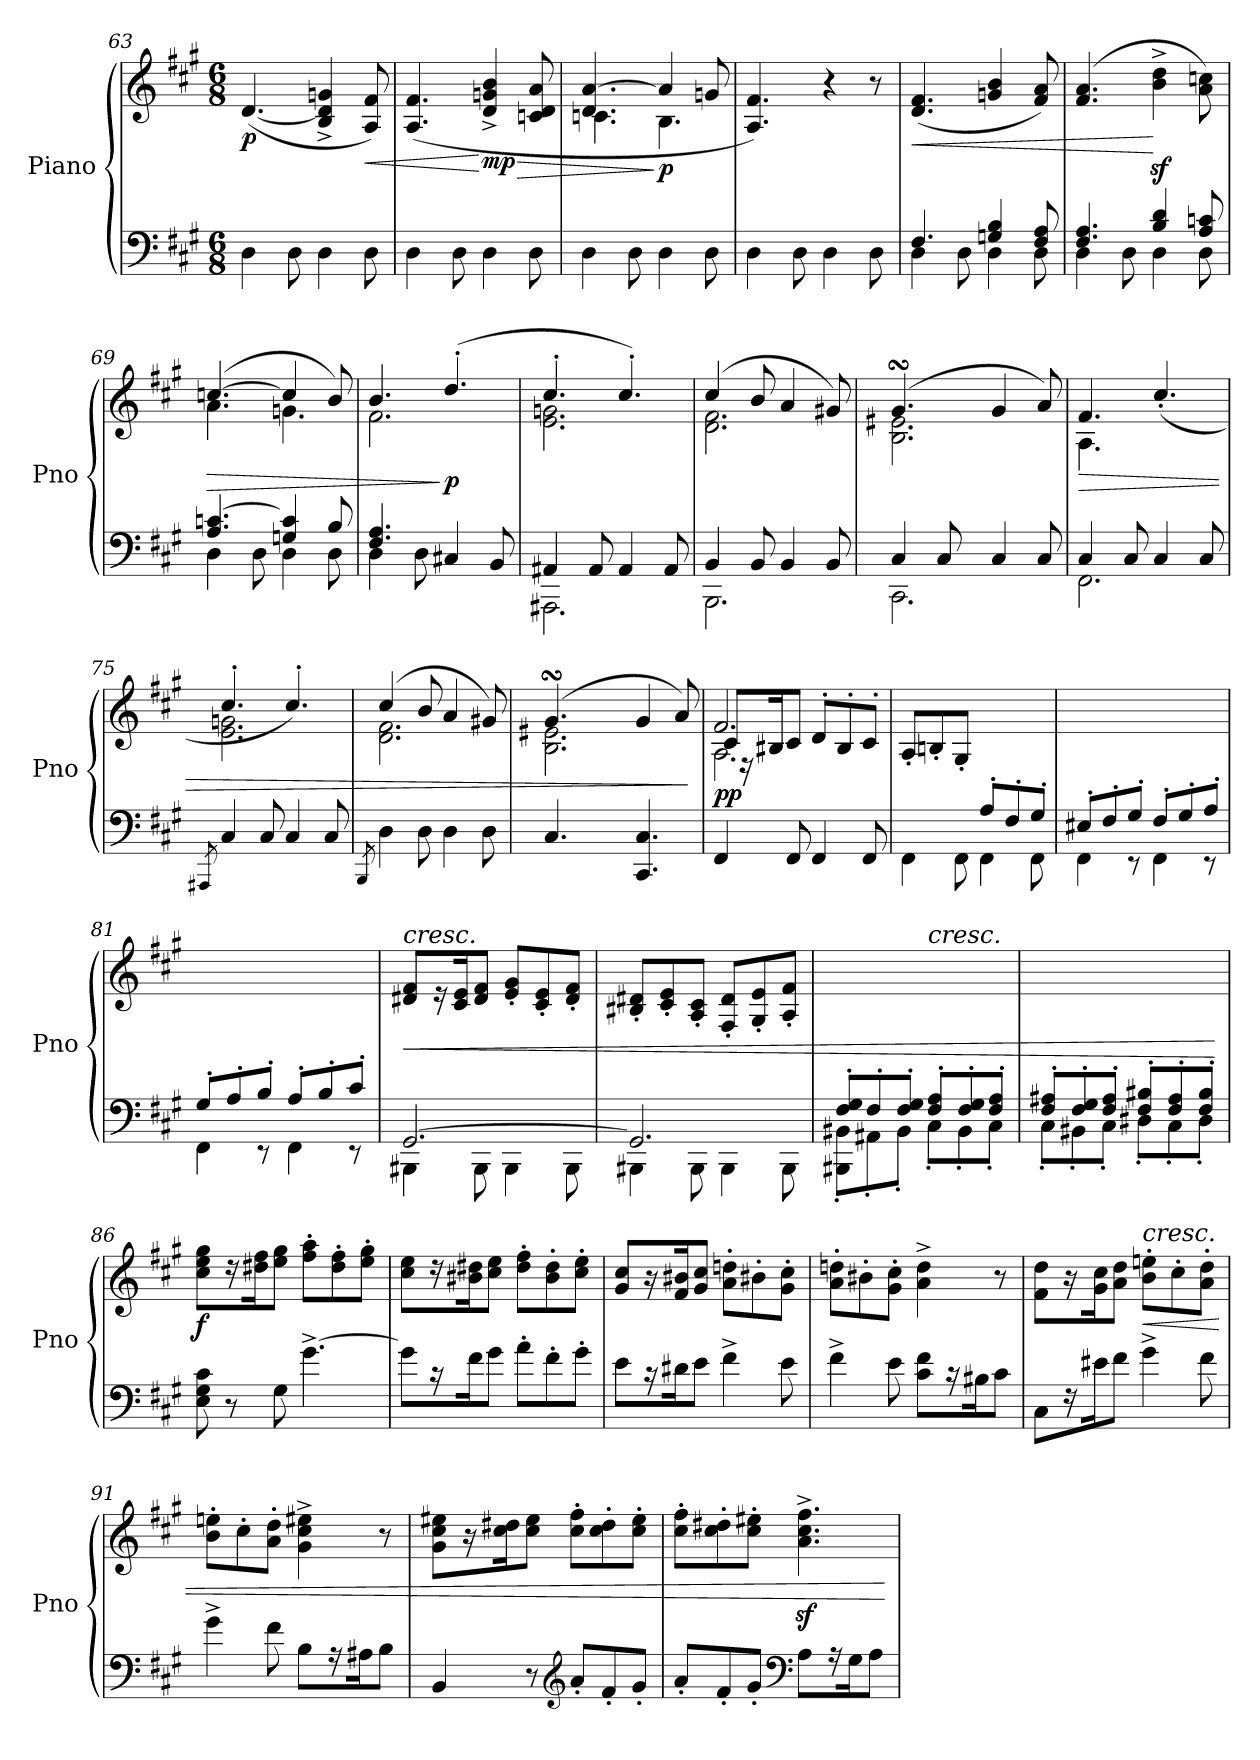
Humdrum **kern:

**kern	**kern	**dynam
*part1	*part1	*part1
*staff2	*staff1	*staff1/2
*I"Piano	*	*
*I'Pno	*	*
*clefF4	*clefG2	*
*k[f#c#g#]	*k[f#c#g#]	*
*M6/8	*M6/8	*
=63	=63	=63
!	!	!LO:DY:b
4D\	(>[4.d/	p
8D\	.	.
4D\	4B/^ 4d/]^ 4gn/^	.
!	!	!LO:HP:b
8D\	8A/ 8f#/)	<
=64	=64	=64
4D\	(4.A/ 4.f#/	.
8D\	.	.
!	!	!LO:HP:n=1:b
!	!	!LO:DY:n=1:b
4D\	4d/^ 4gn/^ 4b/^	[ > mp
8D\	8cn/ 8d/ 8a/	.
=65	=65	=65
*	*^	*
4D\	4.d/ [4.a/	4.cn\	.
8D\	.	.	.
!	!	!	!LO:DY:n=1:b
4D\	4a/]	4.B\	] p
8D\	8gn/	.	.
*	*v	*v	*
=66	=66	=66
4D\	4.A/ 4.f#/)	.
8D\	.	.
4D\	4r	.
8D\	8r	.
!!LO:LB:g=z
=67	=67	=67
*^	*	*
!	!	!	!LO:HP:b
4.F#/	4D\	(>4.d/ 4.f#/	<
.	8D\	.	.
4Gn/ 4B/	4D\	4gn/ 4b/	.
8F#/ 8A/	8D\	8f#/ 8a/)	.
=68	=68	=68	=68
4.F#/ 4.A/	4D\	(4.f#/ 4.a/	.
.	8D\	.	.
4B/ 4d/	4D\	4b\z<^ 4dd\z<^	[
8A/ 8cn/	8D\	8a\ 8ccn\)	.
=69	=69	=69	=69
!	!	!	!LO:HP:b
*	*	*^	*
4.A/ [4.cn/	4D\	([4.ccn/	4.a\	>
.	8D\	.	.	.
4Gn/ 4c/]	4D\	4cc/]	4.gn\	.
8B/	8D\	8b/)	.	.
=70	=70	=70	=70	=70
4.F#/ 4.A/	4D\	4.b/	2.f#\	.
.	8D\	.	.	.
!	!	!	!	!LO:DY:n=1:b
4C#X/	4.ryy	(4.dd'/	.	] p
8BB/	.	.	.	.
=71	=71	=71	=71	=71
4AA#X/	2.AAA#X\	4.cc#'/	2.e\ 2.gn\	.
8AA#/	.	.	.	.
4AA#/	.	4.cc#'/)	.	.
8AA#/	.	.	.	.
=72	=72	=72	=72	=72
4BB/	2.BBB\	(4cc#/	2.d\ 2.f#\	.
8BB/	.	8b/	.	.
4BB/	.	4a/	.	.
8BB/	.	8g#X/)	.	.
=73	=73	=73	=73	=73
*	*	*	*^	*
4C#/	2.CC#\	(4.g#sSsS/	2.B\ 2.e#X\	4g#!yy	.
*	*	*	*	*Xtuplet	*
8C#/	.	.	.	24a!yy	.
.	.	.	.	24g#!yy	.
.	.	.	.	24f#!yy	.
4C#/	.	4g#/	.	4.ryy	.
8C#/	.	8a/)	.	.	.
*	*	*v	*v	*v	*
!!LO:LB:g=z
=74	=74	=74	=74
!	!	!LO:TX:a:i:t=dim.	!
!	!	!	!LO:HP:b
*	*	*^	*
4C#/	2.FF#\	4.f#/	4.A\	>
8C#/	.	.	.	.
4C#/	.	(4.cc#'/	4.ryy	.
8C#/	.	.	.	.
*v	*v	*	*	*
=75	=75	=75	=75
8qAAA#X/	.	.	.
4C#/	4.cc#'/	2.e\ 2.gn\	.
8C#/	.	.	.
4C#/	4.cc#'/)	.	.
8C#/	.	.	.
=76	=76	=76	=76
8qBBB/	.	.	.
4D\	(4cc#/	2.d\ 2.f#\	.
8D\	8b/	.	.
4D\	4a/	.	.
8D\	8g#X/)	.	.
=77	=77	=77	=77
*	*	*^	*
4.C#/	(4.g#sSsS/	2.B\ 2.e#X\	4g#!yy	.
.	.	.	24a!yy	.
.	.	.	24g#!yy	.
.	.	.	24f#!yy	.
4.CC#/ 4.C#/	4g#/	.	4.ryy	.
.	8a/)	.	.	.
*	*v	*v	*v	*
.	.	]
=78	=78	=78
*	*^	*
*	*	*^	*
!	!	!	!	!LO:DY:b
4FF#/	2.f#/	2.A\	8c#/L	pp
.	.	.	16rF	.
.	.	.	16B#X/K	.
8FF#/	.	.	8c#/J	.
4FF#/	.	.	8d'/L	.
.	.	.	8B#'/	.
8FF#/	.	.	8c#'/J	.
*	*v	*v	*v	*
=79	=79	=79
*^	*	*
4.ryy	4FF#\	8A'/L	.
.	.	8Bn'/	.
.	8FF#\	8G#'/J	.
8A'/L	4FF#\	4.ryy	.
8F#'/	.	.	.
8G#'/J	8FF#\	.	.
!!LO:LB:g=z
=80	=80	=80	=80
8E#X'/L	4FF#\	2.ryy	.
8F#'/	.	.	.
8G#'/J	8rEE	.	.
8F#'/L	4FF#\	.	.
8G#'/	.	.	.
8A'/J	8rEE	.	.
=81	=81	=81	=81
8G#'/L	4FF#\	2.ryy	.
8A'/	.	.	.
8B'/J	8rEE	.	.
8A'/L	4FF#\	.	.
8B'/	.	.	.
8c#'/J	8rEE	.	.
=82	=82	=82	=82
!	!	!LO:TX:a:i:t=cresc.	!
!	!	!	!LO:HP:b
[2.GG#/	4BBB#X\	8d#X/ 8f#/L	<
.	.	16re	.
.	.	16c#/ 16e/K	.
.	8BBB#\	8d#/ 8f#/J	.
.	4BBB#\	8e/' 8g#/'L	.
.	.	8c#/' 8e/'	.
.	8BBB#\	8d#/' 8f#/'J	.
=83	=83	=83	=83
2.GG#/]	4BBB#X\	8B#X/' 8d#X/'L	.
.	.	8c#/' 8e/'	.
.	8BBB#\	8A/' 8c#/'J	.
.	4BBB#\	8F#/' 8d#/'L	.
.	.	8G#/' 8e/'	.
.	8BBB#\	8A/' 8f#/'J	.
=84	=84	=84	=84
8F#/' 8G#/'L	8BBB#X\' 8BB#X\'L	4.ryy	.
8F#'/	8AA#X'\	.	.
8F#/' 8G#/'J	8BB#'\J	.	.
!	!	!LO:TX:a:i:t=cresc.	!
8F#/' 8A/'L	8C#'\L	4.ryy	.
8F#/' 8G#/'	8BB#'\	.	.
8F#/' 8A/'J	8C#'\J	.	.
=85	=85	=85	=85
8F#/' 8A#X/'L	8C#'\L	2.ryy	.
8F#/' 8G#/'	8BB#X'\	.	.
8F#/' 8A#/'J	8C#'\J	.	.
8F#/' 8B#X/'L	8D#X'\L	.	.
8F#/' 8A#/'	8C#'\	.	.
8F#/' 8B#/'J	8D#'\J	.	.
*v	*v	*	*
.	.	[
!!LO:LB:g=z
=86	=86	=86
!	!	!LO:DY:b
8E\ 8G#\ 8c#\	8cc#\ 8ee\ 8gg#\L	f
8r	16rdd	.
.	16dd#X\ 16ff#\K	.
8G#\	8ee\ 8gg#\J	.
[4.g#^\	8ff#\' 8aa\'L	.
.	8dd#\' 8ff#\'	.
.	8ee\' 8gg#\'J	.
=87	=87	=87
8g#\L]	8cc#\ 8ee\L	.
16rc	16rdd	.
16f#\K	16b#X\ 16dd#X\K	.
8g#\J	8cc#\ 8ee\J	.
8a'\L	8dd#\' 8ff#\'L	.
8f#'\	8b#\' 8dd#\'	.
8g#'\J	8cc#\' 8ee\'J	.
=88	=88	=88
8e\L	8g#/ 8cc#/L	.
16rc	16r	.
16d#X\K	16f#/ 16b#X/K	.
8e\J	8g#/ 8cc#/J	.
4f#^\	8a\' 8ddn\'L	.
.	8b#X'\	.
8e\	8g#\' 8cc#\'J	.
=89	=89	=89
4f#^\	8a\' 8ddn\'L	.
.	8b#X'\	.
8e\	8g#\' 8cc#\'J	.
8c#\ 8f#\L	4a\^ 4dd\^	.
16rc	.	.
16B#X\K	.	.
8c#\J	8r	.
=90	=90	=90
8C#\L	8f#\ 8dd\L	.
16r	16r	.
16e#X\K	16g#\ 16cc#\K	.
8f#\J	8a\ 8dd\J	.
!	!LO:TX:a:i:t=cresc.	!
!	!	!LO:HP:b
4g#^\	8b\' 8een\'L	<
.	8cc#'\	.
8f#\	8a\' 8dd\'J	.
!!LO:PB:g=z
=91	=91	=91
4g#^\	8b\' 8een\'L	.
.	8cc#'\	.
8f#\	8a\' 8dd\'J	.
8B\L	4g#\^ 4cc#\^ 4ee#X\^	.
16rA	.	.
16A#X\K	.	.
8B\J	8r	.
=92	=92	=92
4BB/	8g#\ 8cc#\ 8ee#X\L	.
.	16r	.
.	16cc#\ 16dd#X\K	.
8r	8cc#\ 8ee#\J	.
*clefG2	*	*
8a'/L	8cc#\' 8ff#\'L	.
8f#'/	8cc#\' 8dd#\'	.
8g#'/J	8cc#\' 8ee#\'J	.
=93	=93	=93
8a'/L	8cc#\' 8ff#\'L	.
8f#'/	8cc#\' 8dd#X\'	.
8g#'/J	8cc#\' 8ee#X\'J	.
*clefF4	*	*
8A\L	4.a\z<^ 4.cc#\z<^ 4.ff#\z<^	.
16rA	.	.
16G#\K	.	.
8A\J	.	.
.	.	[
=	=	=
*-	*-	*-
